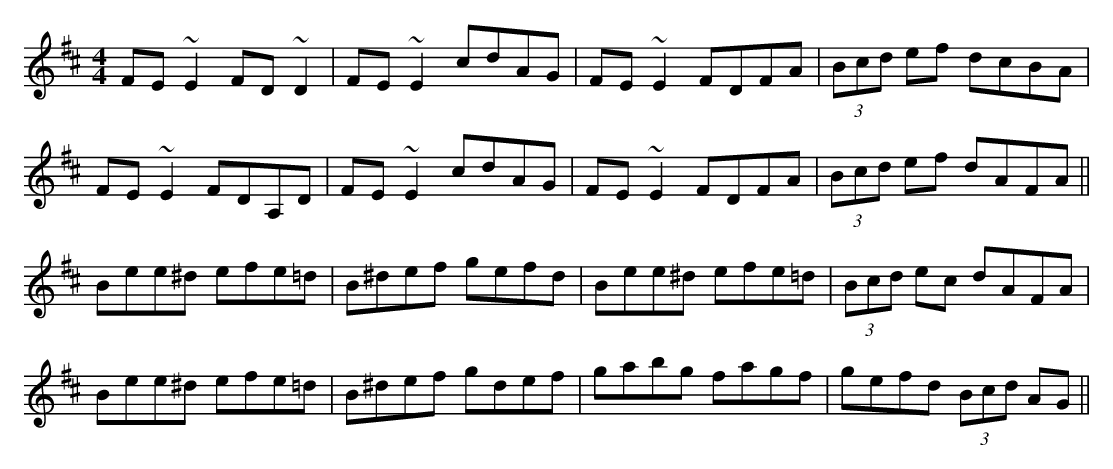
X:1
M:4/4
K:Edor
FE~E2 FD~D2|FE~E2 cdAG|FE~E2 FDFA|(3Bcd ef dcBA|
FE~E2 FDA,D|FE~E2 cdAG|FE~E2 FDFA|(3Bcd ef dAFA||
Bee^d efe=d|B^def gefd|Bee^d efe=d|(3Bcd ec dAFA|
Bee^d efe=d|B^def gdef|gabg fagf|gefd (3Bcd AG||
